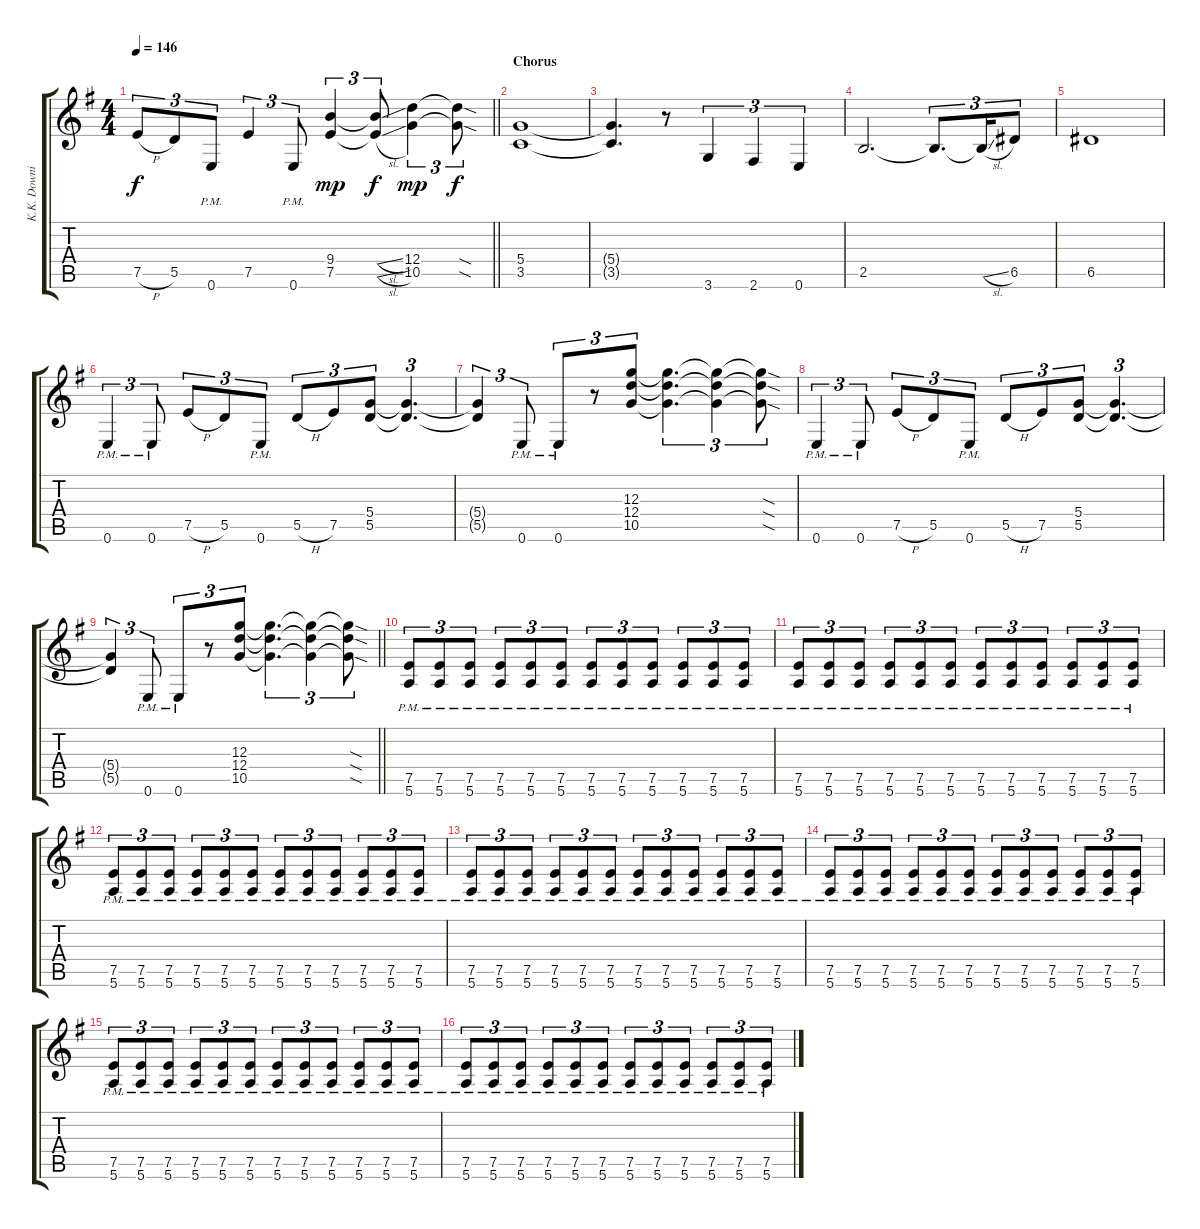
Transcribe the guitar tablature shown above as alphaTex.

\track ("K.K. Downing" "K.K. Downi") {instrument distortionguitar}
\staff {score tabs}
\tuning (E4 B3 G3 D3 A2 E2) {hide}
\ts (4 4)
\tempo 146
\clef g2
\barLineRight lightlight
\ks eminor
7.5{h}.8{tu (3 2) dy f} 5.5.8{tu (3 2)} 0.6{pm}.8{tu (3 2)} 7.5.4{tu (3 2)} 0.6{pm}.8{tu (3 2)} (9.4 7.5).4{tu (3 2) dy mp} (9.4{sl t} 7.5{sl t}).8{tu (3 2) dy f} (12.4 10.5).4{tu (3 2) dy mp} (12.4{sod t} 10.5{sod t}).8{tu (3 2) dy f} |
\section ("" "Chorus")
(5.4 3.5).1 |
(5.4{t} 3.5{t}).4{d} r.8 3.6.4{tu (3 2)} 2.6.4{tu (3 2)} 0.6.4{tu (3 2)} |
2.5.2{d} 2.5{t}.8{d tu (3 2)} 2.5{sl t}.16{tu (3 2)} 6.5.8{tu (3 2)} |
6.5.1 |
0.6{pm}.4{tu (3 2)} 0.6{pm}.8{tu (3 2)} 7.5{h}.8{tu (3 2)} 5.5.8{tu (3 2)} 0.6{pm}.8{tu (3 2)} 5.5{h}.8{tu (3 2)} 7.5.8{tu (3 2)} (5.4 5.5).8{tu (3 2)} (5.4{t} 5.5{t}).4{d tu (3 2)} |
(5.4{t} 5.5{t}).4{tu (3 2)} 0.6{pm}.8{tu (3 2)} 0.6{pm}.8{tu (3 2)} r.8{tu (3 2)} (12.3 12.4 10.5).8{tu (3 2)} (12.3{t} 12.4{t} 10.5{t}).4{d tu (3 2)} (12.3{t} 12.4{t} 10.5{t}).4{tu (3 2)} (12.3{sod t} 12.4{sod t} 10.5{sod t}).8{tu (3 2)} |
0.6{pm}.4{tu (3 2)} 0.6{pm}.8{tu (3 2)} 7.5{h}.8{tu (3 2)} 5.5.8{tu (3 2)} 0.6{pm}.8{tu (3 2)} 5.5{h}.8{tu (3 2)} 7.5.8{tu (3 2)} (5.4 5.5).8{tu (3 2)} (5.4{t} 5.5{t}).4{d tu (3 2)} |
\barLineRight lightlight
(5.4{t} 5.5{t}).4{tu (3 2)} 0.6{pm}.8{tu (3 2)} 0.6{pm}.8{tu (3 2)} r.8{tu (3 2)} (12.3 12.4 10.5).8{tu (3 2)} (12.3{t} 12.4{t} 10.5{t}).4{d tu (3 2)} (12.3{t} 12.4{t} 10.5{t}).4{tu (3 2)} (12.3{sod t} 12.4{sod t} 10.5{sod t}).8{tu (3 2)} |
(7.5{pm} 5.6{pm}).8{tu (3 2) balance 14} (7.5{pm} 5.6{pm}).8{tu (3 2)} (7.5{pm} 5.6{pm}).8{tu (3 2)} (7.5{pm} 5.6{pm}).8{tu (3 2)} (7.5{pm} 5.6{pm}).8{tu (3 2)} (7.5{pm} 5.6{pm}).8{tu (3 2)} (7.5{pm} 5.6{pm}).8{tu (3 2)} (7.5{pm} 5.6{pm}).8{tu (3 2)} (7.5{pm} 5.6{pm}).8{tu (3 2)} (7.5{pm} 5.6{pm}).8{tu (3 2)} (7.5{pm} 5.6{pm}).8{tu (3 2)} (7.5{pm} 5.6{pm}).8{tu (3 2)} |
(7.5{pm} 5.6{pm}).8{tu (3 2)} (7.5{pm} 5.6{pm}).8{tu (3 2)} (7.5{pm} 5.6{pm}).8{tu (3 2)} (7.5{pm} 5.6{pm}).8{tu (3 2)} (7.5{pm} 5.6{pm}).8{tu (3 2)} (7.5{pm} 5.6{pm}).8{tu (3 2)} (7.5{pm} 5.6{pm}).8{tu (3 2)} (7.5{pm} 5.6{pm}).8{tu (3 2)} (7.5{pm} 5.6{pm}).8{tu (3 2)} (7.5{pm} 5.6{pm}).8{tu (3 2)} (7.5{pm} 5.6{pm}).8{tu (3 2)} (7.5{pm} 5.6{pm}).8{tu (3 2)} |
(7.5{pm} 5.6{pm}).8{tu (3 2) balance 2} (7.5{pm} 5.6{pm}).8{tu (3 2)} (7.5{pm} 5.6{pm}).8{tu (3 2)} (7.5{pm} 5.6{pm}).8{tu (3 2)} (7.5{pm} 5.6{pm}).8{tu (3 2)} (7.5{pm} 5.6{pm}).8{tu (3 2)} (7.5{pm} 5.6{pm}).8{tu (3 2)} (7.5{pm} 5.6{pm}).8{tu (3 2)} (7.5{pm} 5.6{pm}).8{tu (3 2)} (7.5{pm} 5.6{pm}).8{tu (3 2)} (7.5{pm} 5.6{pm}).8{tu (3 2)} (7.5{pm} 5.6{pm}).8{tu (3 2)} |
(7.5{pm} 5.6{pm}).8{tu (3 2)} (7.5{pm} 5.6{pm}).8{tu (3 2)} (7.5{pm} 5.6{pm}).8{tu (3 2)} (7.5{pm} 5.6{pm}).8{tu (3 2)} (7.5{pm} 5.6{pm}).8{tu (3 2)} (7.5{pm} 5.6{pm}).8{tu (3 2)} (7.5{pm} 5.6{pm}).8{tu (3 2)} (7.5{pm} 5.6{pm}).8{tu (3 2)} (7.5{pm} 5.6{pm}).8{tu (3 2)} (7.5{pm} 5.6{pm}).8{tu (3 2)} (7.5{pm} 5.6{pm}).8{tu (3 2)} (7.5{pm} 5.6{pm}).8{tu (3 2)} |
(7.5{pm} 5.6{pm}).8{tu (3 2) balance 16} (7.5{pm} 5.6{pm}).8{tu (3 2)} (7.5{pm} 5.6{pm}).8{tu (3 2)} (7.5{pm} 5.6{pm}).8{tu (3 2)} (7.5{pm} 5.6{pm}).8{tu (3 2)} (7.5{pm} 5.6{pm}).8{tu (3 2)} (7.5{pm} 5.6{pm}).8{tu (3 2)} (7.5{pm} 5.6{pm}).8{tu (3 2)} (7.5{pm} 5.6{pm}).8{tu (3 2)} (7.5{pm} 5.6{pm}).8{tu (3 2)} (7.5{pm} 5.6{pm}).8{tu (3 2)} (7.5{pm} 5.6{pm}).8{tu (3 2)} |
(7.5{pm} 5.6{pm}).8{tu (3 2)} (7.5{pm} 5.6{pm}).8{tu (3 2)} (7.5{pm} 5.6{pm}).8{tu (3 2)} (7.5{pm} 5.6{pm}).8{tu (3 2)} (7.5{pm} 5.6{pm}).8{tu (3 2)} (7.5{pm} 5.6{pm}).8{tu (3 2)} (7.5{pm} 5.6{pm}).8{tu (3 2)} (7.5{pm} 5.6{pm}).8{tu (3 2)} (7.5{pm} 5.6{pm}).8{tu (3 2)} (7.5{pm} 5.6{pm}).8{tu (3 2)} (7.5{pm} 5.6{pm}).8{tu (3 2)} (7.5{pm} 5.6{pm}).8{tu (3 2)} |
(7.5{pm} 5.6{pm}).8{tu (3 2) balance 2} (7.5{pm} 5.6{pm}).8{tu (3 2)} (7.5{pm} 5.6{pm}).8{tu (3 2)} (7.5{pm} 5.6{pm}).8{tu (3 2)} (7.5{pm} 5.6{pm}).8{tu (3 2)} (7.5{pm} 5.6{pm}).8{tu (3 2)} (7.5{pm} 5.6{pm}).8{tu (3 2)} (7.5{pm} 5.6{pm}).8{tu (3 2)} (7.5{pm} 5.6{pm}).8{tu (3 2)} (7.5{pm} 5.6{pm}).8{tu (3 2)} (7.5{pm} 5.6{pm}).8{tu (3 2)} (7.5{pm} 5.6{pm}).8{tu (3 2)}
